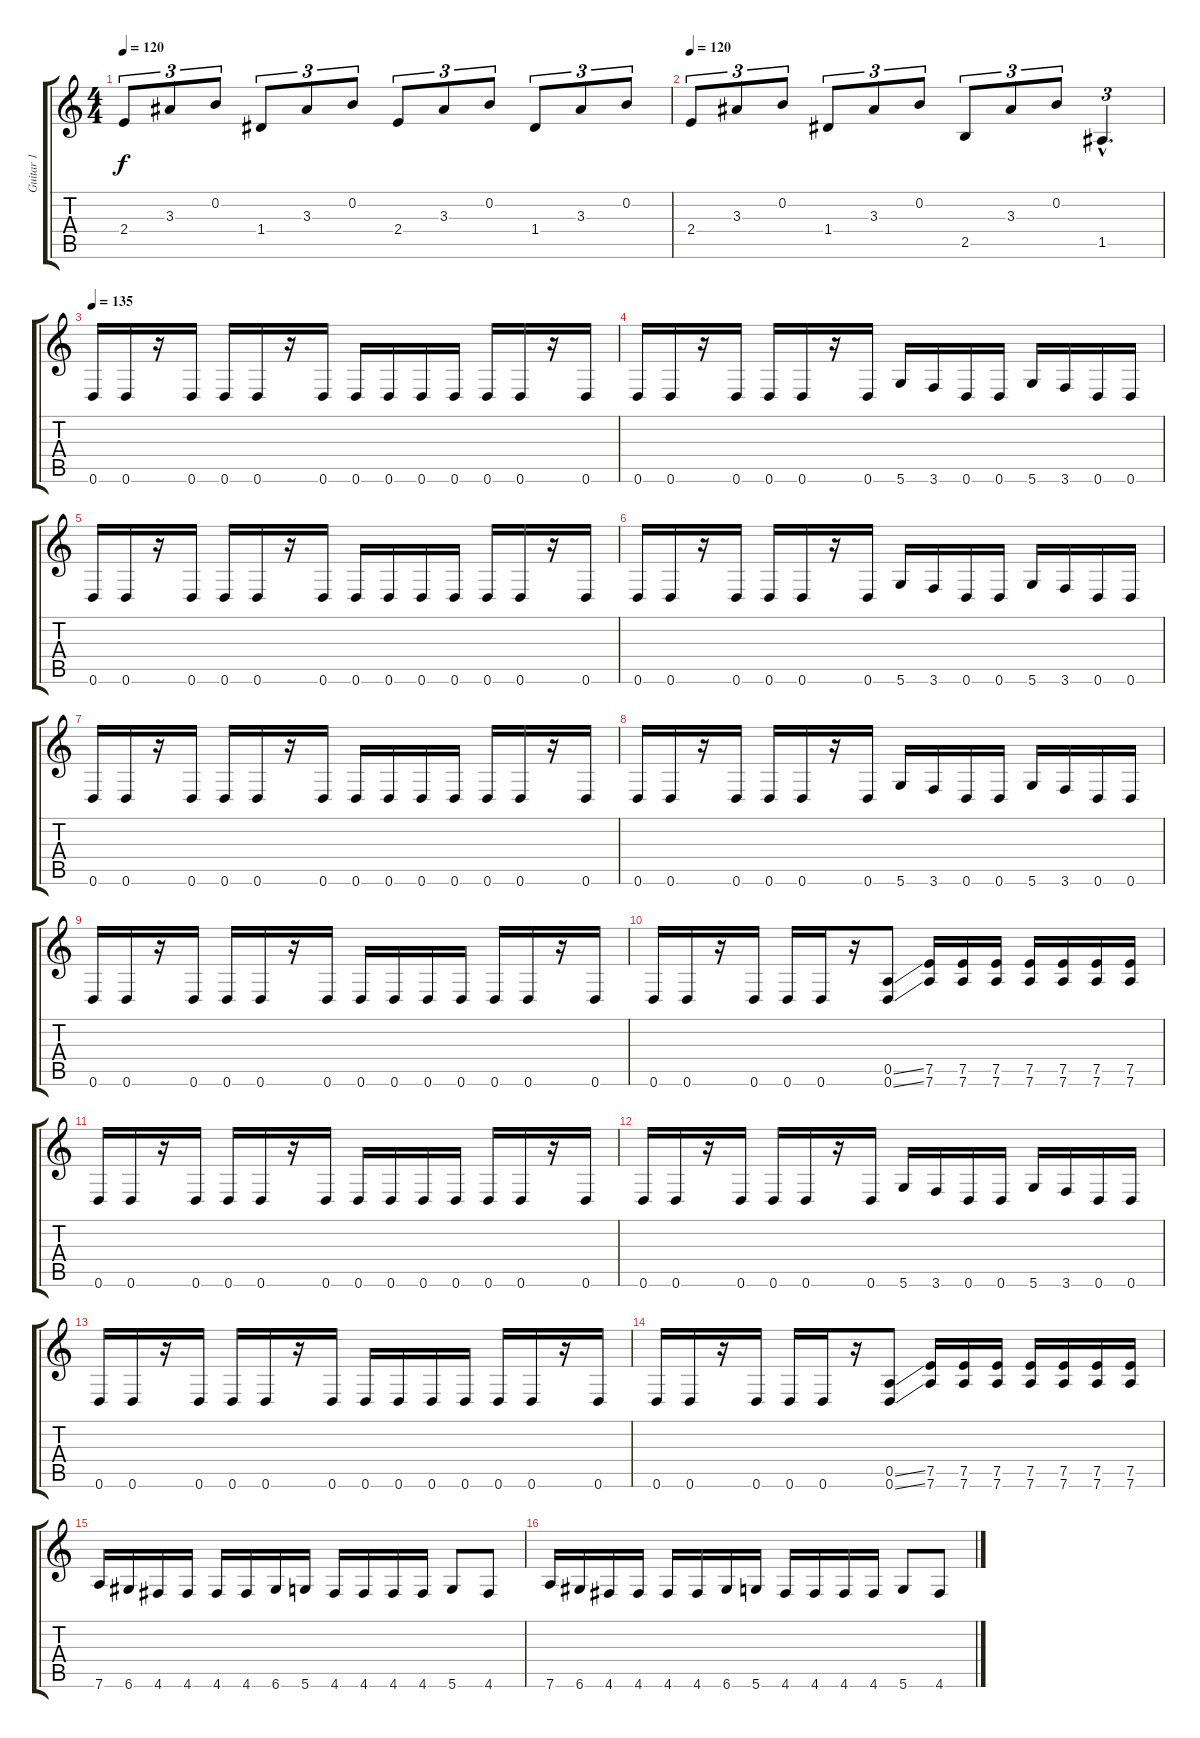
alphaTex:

\track ("Guitar 1" "Guitar 1") {instrument distortionguitar}
\staff {score tabs}
\tuning (E4 B3 G3 D3 A2 D2) {hide}
\ts (4 4)
\tempo 120
\clef g2
\ks c
2.4.8{tu (3 2) dy f instrument electricguitarclean} 3.3.8{tu (3 2)} 0.2.8{tu (3 2)} 1.4.8{tu (3 2) instrument electricguitarclean} 3.3.8{tu (3 2)} 0.2.8{tu (3 2)} 2.4.8{tu (3 2) instrument electricguitarclean} 3.3.8{tu (3 2)} 0.2.8{tu (3 2)} 1.4.8{tu (3 2) instrument electricguitarclean} 3.3.8{tu (3 2)} 0.2.8{tu (3 2)} |
\tempo 120
2.4.8{tu (3 2) instrument electricguitarclean} 3.3.8{tu (3 2)} 0.2.8{tu (3 2)} 1.4.8{tu (3 2) instrument electricguitarclean} 3.3.8{tu (3 2)} 0.2.8{tu (3 2)} 2.5.8{tu (3 2)} 3.3.8{tu (3 2)} 0.2.8{tu (3 2)} 1.5{hac}.4{d tu (3 2)} |
\tempo 135
0.6.16{instrument distortionguitar} 0.6.16 r.16 0.6.16 0.6.16 0.6.16 r.16 0.6.16 0.6.16 0.6.16 0.6.16 0.6.16 0.6.16 0.6.16 r.16 0.6.16 |
0.6.16 0.6.16 r.16 0.6.16 0.6.16 0.6.16 r.16 0.6.16 5.6.16 3.6.16 0.6.16 0.6.16 5.6.16 3.6.16 0.6.16 0.6.16 |
0.6.16 0.6.16 r.16 0.6.16 0.6.16 0.6.16 r.16 0.6.16 0.6.16 0.6.16 0.6.16 0.6.16 0.6.16 0.6.16 r.16 0.6.16 |
0.6.16 0.6.16 r.16 0.6.16 0.6.16 0.6.16 r.16 0.6.16 5.6.16 3.6.16 0.6.16 0.6.16 5.6.16 3.6.16 0.6.16 0.6.16 |
0.6.16 0.6.16 r.16 0.6.16 0.6.16 0.6.16 r.16 0.6.16 0.6.16 0.6.16 0.6.16 0.6.16 0.6.16 0.6.16 r.16 0.6.16 |
0.6.16 0.6.16 r.16 0.6.16 0.6.16 0.6.16 r.16 0.6.16 5.6.16 3.6.16 0.6.16 0.6.16 5.6.16 3.6.16 0.6.16 0.6.16 |
0.6.16 0.6.16 r.16 0.6.16 0.6.16 0.6.16 r.16 0.6.16 0.6.16 0.6.16 0.6.16 0.6.16 0.6.16 0.6.16 r.16 0.6.16 |
0.6.16 0.6.16 r.16 0.6.16 0.6.16 0.6.16 r.16 (0.5{ss} 0.6{ss}).8 (7.5 7.6).16 (7.5 7.6).16 (7.5 7.6).16 (7.5 7.6).16 (7.5 7.6).16 (7.5 7.6).16 (7.5 7.6).16 |
0.6.16 0.6.16 r.16 0.6.16 0.6.16 0.6.16 r.16 0.6.16 0.6.16 0.6.16 0.6.16 0.6.16 0.6.16 0.6.16 r.16 0.6.16 |
0.6.16 0.6.16 r.16 0.6.16 0.6.16 0.6.16 r.16 0.6.16 5.6.16 3.6.16 0.6.16 0.6.16 5.6.16 3.6.16 0.6.16 0.6.16 |
0.6.16 0.6.16 r.16 0.6.16 0.6.16 0.6.16 r.16 0.6.16 0.6.16 0.6.16 0.6.16 0.6.16 0.6.16 0.6.16 r.16 0.6.16 |
0.6.16 0.6.16 r.16 0.6.16 0.6.16 0.6.16 r.16 (0.5{ss} 0.6{ss}).8 (7.5 7.6).16 (7.5 7.6).16 (7.5 7.6).16 (7.5 7.6).16 (7.5 7.6).16 (7.5 7.6).16 (7.5 7.6).16 |
7.6.16 6.6.16 4.6.16 4.6.16 4.6.16 4.6.16 6.6.16 5.6.16 4.6.16 4.6.16 4.6.16 4.6.16 5.6.8 4.6.8 |
7.6.16 6.6.16 4.6.16 4.6.16 4.6.16 4.6.16 6.6.16 5.6.16 4.6.16 4.6.16 4.6.16 4.6.16 5.6.8 4.6.8
